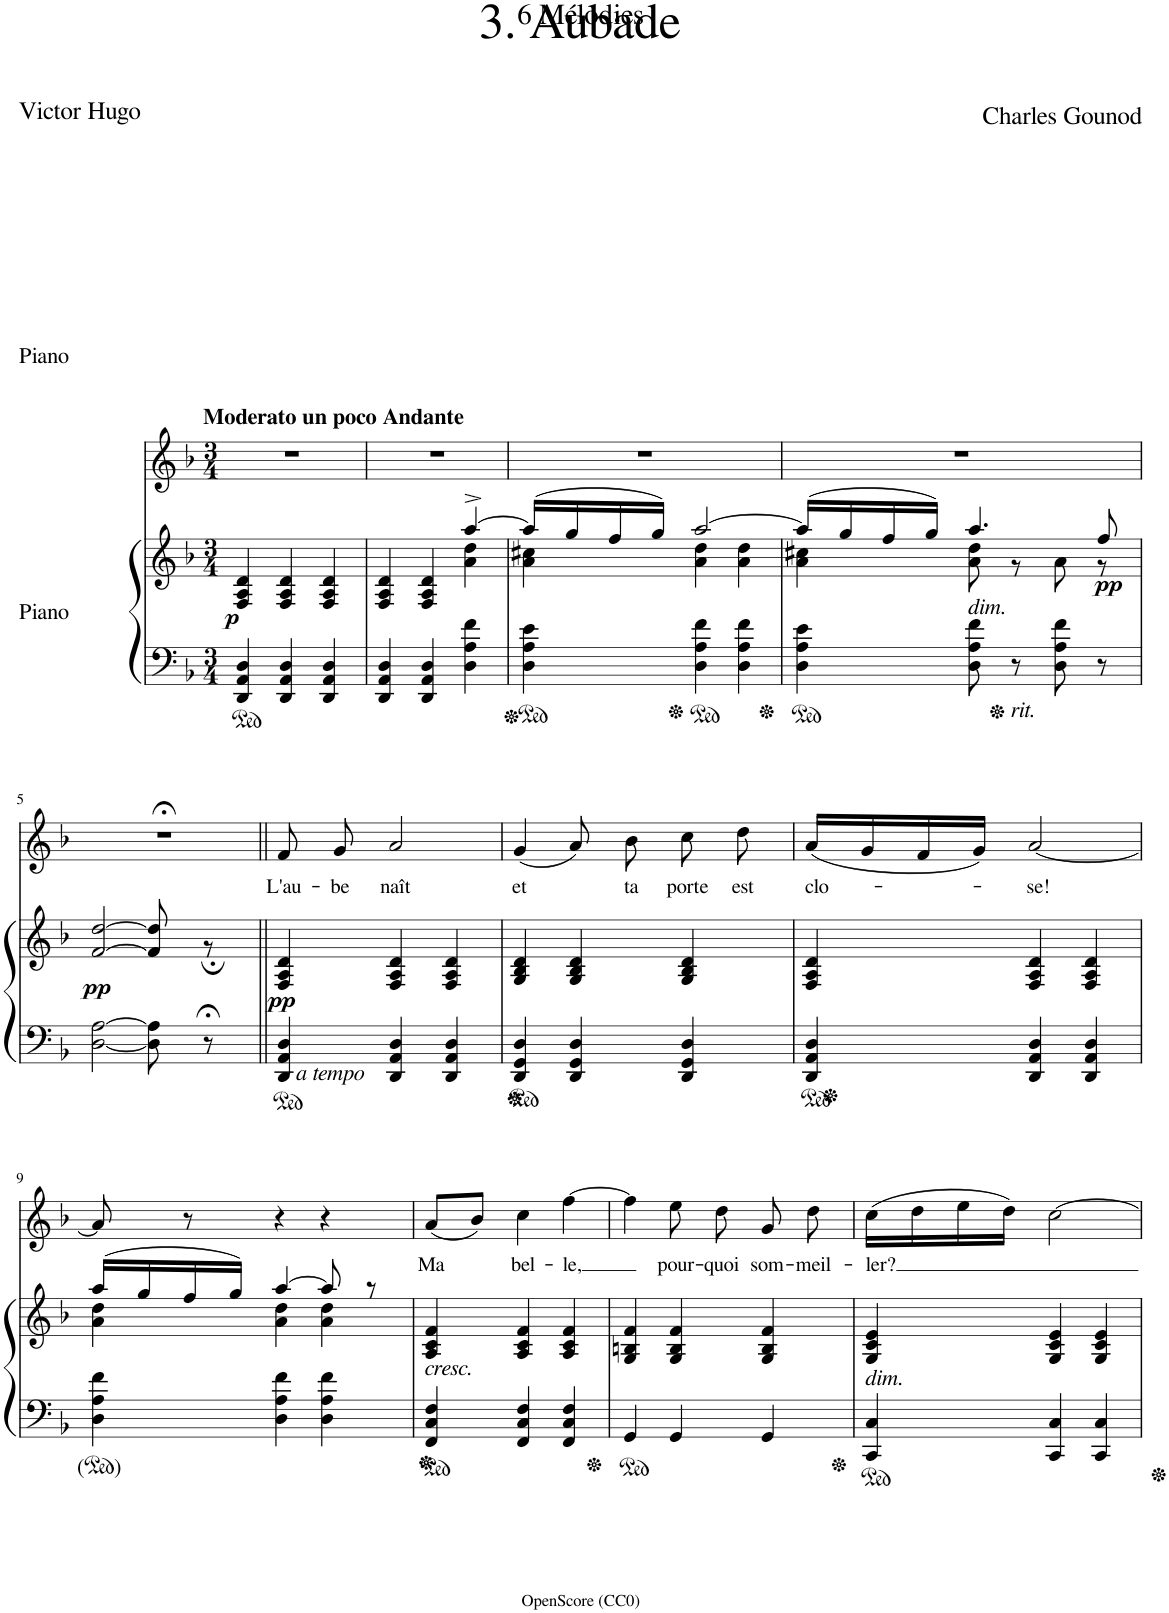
**kern	**kern	**dynam	**kern	**text
*part2	*part2	*part2	*part1	*part1
*staff3	*staff2	*staff2/3	*staff1	*staff1
*I"Piano	*	*	*I"Voice	*
*I'Pno	*	*	*	*
*clefF4	*clefG2	*	*clefG2	*
*k[b-]	*k[b-]	*	*k[b-]	*
*M3/4	*M3/4	*	*M3/4	*
=1	=1	=1	=1	=1
!	!	!	!LO:TX:a:B:t=Moderato un poco Andante	!
!	!	!LO:DY:b	!	!
4DD/ 4AA/ 4D/	4F/ 4A/ 4d/	p	2.r	.
4DD/ 4AA/ 4D/	4F/ 4A/ 4d/	.	.	.
4DD/ 4AA/ 4D/	4F/ 4A/ 4d/	.	.	.
=2	=2	=2	=2	=2
*	*^	*	*	*
4DD/ 4AA/ 4D/	2ryy	4F/ 4A/ 4d/	.	2.r	.
4DD/ 4AA/ 4D/	.	4F/ 4A/ 4d/	.	.	.
4D\ 4A\ 4f\	[4aa^/	4a\ 4dd\	.	.	.
=3	=3	=3	=3	=3	=3
4D\ 4A\ 4e\	(16aa/LL]	4a\ 4cc#X\	.	2.r	.
.	16gg/	.	.	.	.
.	16ff/	.	.	.	.
.	16gg/JJ)	.	.	.	.
4D\ 4A\ 4f\	[2aa/	4a\ 4dd\	.	.	.
4D\ 4A\ 4f\	.	4a\ 4dd\	.	.	.
=4	=4	=4	=4	=4	=4
4D\ 4A\ 4e\	(16aa/LL]	4a\ 4cc#X\	.	2.r	.
.	16gg/	.	.	.	.
.	16ff/	.	.	.	.
.	16gg/JJ)	.	.	.	.
!	!LO:TX:b:i:t=dim.	!	!	!	!
8D\ 8A\ 8f\	4.aa/	8a\ 8dd\	.	.	.
!LO:TX:b:i:t=rit.	!	!	!	!	!
8r	.	8r	.	.	.
8D\ 8A\ 8f\	.	8a\	.	.	.
!	!	!	!LO:DY:b	!	!
8r	8ff/	8r	pp	.	.
!!LO:LB:g=z
=5	=5	=5	=5	=5	=5
!	!	!	!LO:DY:b	!	!
[2D\ [2A\	2.ryy	[2f/ [2dd/	pp	2.r;<	.
8D\] 8A\]	.	8f/] 8dd/]	.	.	.
8r;<	.	8r;	.	.	.
=6||	=6||	=6||	=6||	=6||	=6||
!LO:TX:b:i:t=a tempo	!	!	!	!	!
!	!	!	!LO:DY:b	!	!LO:LY:b
4DD/ 4AA/ 4D/	2.ryy	4F/ 4A/ 4d/	pp	8f/	L'au-
!	!	!	!	!	!LO:LY:b
.	.	.	.	8g/	-be
!	!	!	!	!	!LO:LY:b
4DD/ 4AA/ 4D/	.	4F/ 4A/ 4d/	.	2a/	naît
4DD/ 4AA/ 4D/	.	4F/ 4A/ 4d/	.	.	.
=7	=7	=7	=7	=7	=7
!	!	!	!	!	!LO:LY:b
4DD/ 4GG/ 4D/	2.ryy	4G/ 4B-/ 4d/	.	(4g/	et
4DD/ 4GG/ 4D/	.	4G/ 4B-/ 4d/	.	8a/)	.
!	!	!	!	!	!LO:LY:b
.	.	.	.	8b-\	ta
!	!	!	!	!	!LO:LY:b
4DD/ 4GG/ 4D/	.	4G/ 4B-/ 4d/	.	8cc\	porte
!	!	!	!	!	!LO:LY:b
.	.	.	.	8dd\	est
=8	=8	=8	=8	=8	=8
!	!	!	!	!	!LO:LY:b
4DD/ 4AA/ 4D/	2.ryy	4F/ 4A/ 4d/	.	(16a/LL	clo-
.	.	.	.	16g/	.
.	.	.	.	16f/	.
.	.	.	.	16g/JJ)	.
!	!	!	!	!	!LO:LY:b
4DD/ 4AA/ 4D/	.	4F/ 4A/ 4d/	.	[2a/	-se!
4DD/ 4AA/ 4D/	.	4F/ 4A/ 4d/	.	.	.
!!LO:LB:g=z
=9	=9	=9	=9	=9	=9
4D\ 4A\ 4f\	(16aa/LL	4a\ 4dd\	.	8a/]	.
.	16gg/	.	.	.	.
.	16ff/	.	.	8r	.
.	16gg/JJ)	.	.	.	.
4D\ 4A\ 4f\	[4aa/	4a\ 4dd\	.	4r	.
4D\ 4A\ 4f\	8aa/]	4a\ 4dd\	.	4r	.
.	8r	.	.	.	.
*	*v	*v	*	*	*
=10	=10	=10	=10	=10
!	!LO:TX:b:i:t=cresc.	!	!	!
!	!	!	!	!LO:LY:b
4FF/ 4C/ 4F/	4A/ 4c/ 4f/	.	(8a/L	Ma
.	.	.	8b-/J)	.
!	!	!	!	!LO:LY:b
4FF/ 4C/ 4F/	4A/ 4c/ 4f/	.	4cc\	bel-
!	!	!	!	!LO:LY:b
4FF/ 4C/ 4F/	4A/ 4c/ 4f/	.	[4ff\	-le,
=11	=11	=11	=11	=11
4GG/	4G/ 4Bn/ 4f/	.	4ff\]	.
!	!	!	!	!LO:LY:b
4GG/	4G/ 4B/ 4f/	.	8ee\	pour-
!	!	!	!	!LO:LY:b
.	.	.	8dd\	-quoi
!	!	!	!	!LO:LY:b
4GG/	4G/ 4B/ 4f/	.	8g/	som-
!	!	!	!	!LO:LY:b
.	.	.	8dd\	-meil-
=12	=12	=12	=12	=12
!	!LO:TX:b:i:t=dim.	!	!	!
!	!	!	!	!LO:LY:b
4CC/ 4C/	4G/ 4c/ 4e/	.	(16cc\LL	-ler?
.	.	.	16dd\	.
.	.	.	16ee\	.
.	.	.	16dd\JJ)	.
4CC/ 4C/	4G/ 4c/ 4e/	.	[2cc\	.
4CC/ 4C/	4G/ 4c/ 4e/	.	.	.
=	=	=	=	=
*-	*-	*-	*-	*-
